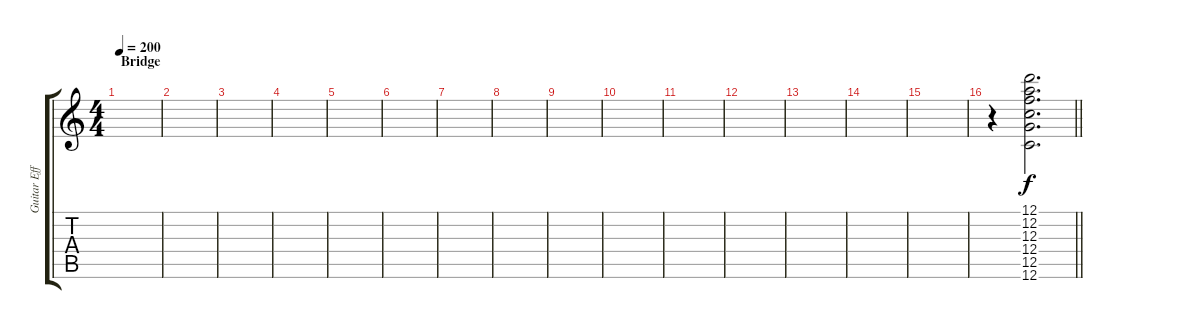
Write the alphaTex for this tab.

\track ("Guitar Effects" "Guitar Eff") {instrument distortionguitar}
\staff {score tabs}
\tuning (D4 A3 F3 C3 G2 C2) {hide}
\ts (4 4)
\section ("" "Bridge")
\tempo 200
\clef g2
\ks c
|
|
|
|
|
|
|
|
|
|
|
|
|
|
|
\barLineRight lightlight
r.4{volume 10 instrument reversecymbal} (12.1 12.2 12.3 12.4 12.5 12.6).2{d}
